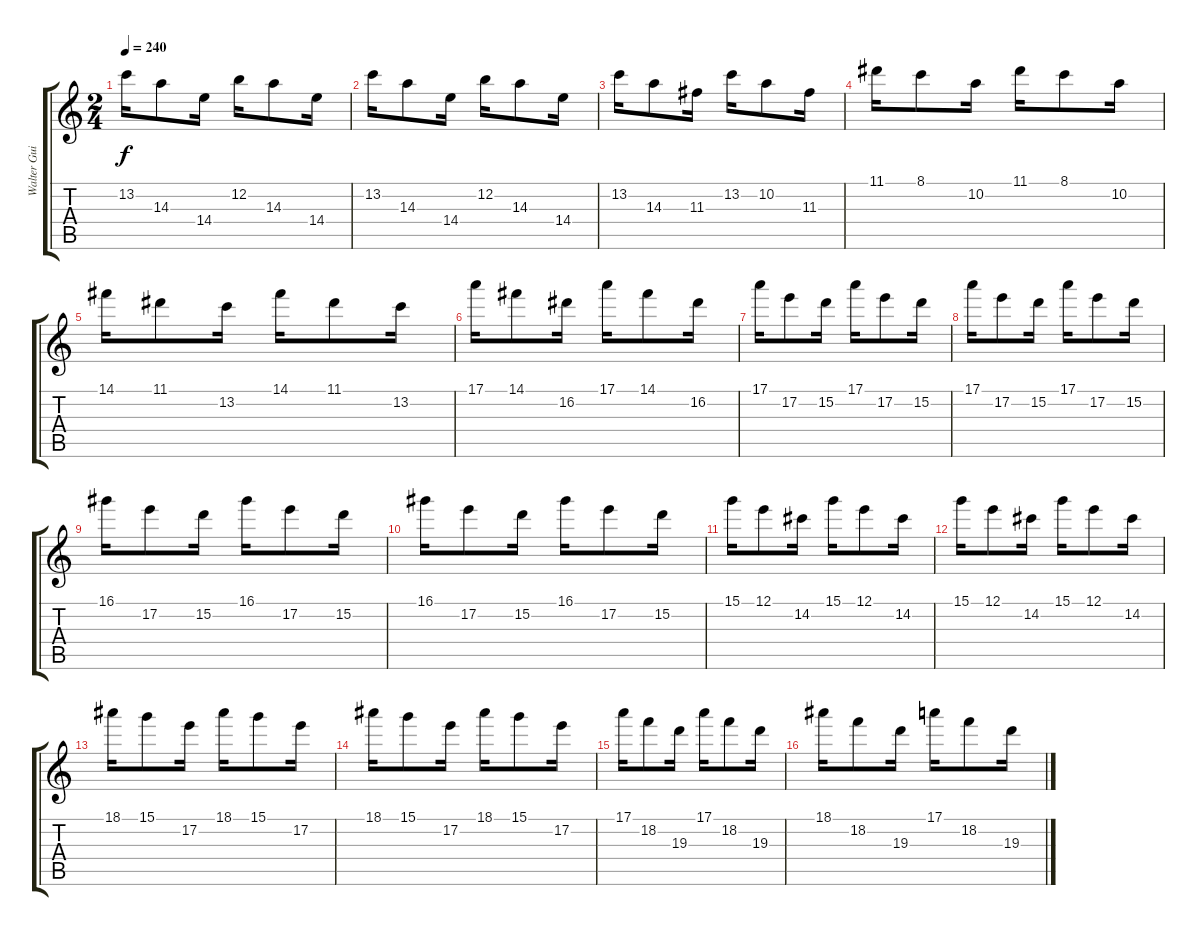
\track ("Walter Guiardino" "Walter Gui") {instrument distortionguitar}
\staff {score tabs}
\tuning (E4 B3 G3 D3 A2 E2) {hide}
\ts (2 4)
\tempo 240
\clef g2
\ks c
13.2.16{dy f} 14.3.8 14.4.16 12.2.16 14.3.8 14.4.16 |
13.2.16 14.3.8 14.4.16 12.2.16 14.3.8 14.4.16 |
13.2.16 14.3.8 11.3.16 13.2.16 10.2.8 11.3.16 |
11.1.16 8.1.8 10.2.16 11.1.16 8.1.8 10.2.16 |
14.1.16 11.1.8 13.2.16 14.1.16 11.1.8 13.2.16 |
17.1.16 14.1.8 16.2.16 17.1.16 14.1.8 16.2.16 |
17.1.16 17.2.8 15.2.16 17.1.16 17.2.8 15.2.16 |
17.1.16 17.2.8 15.2.16 17.1.16 17.2.8 15.2.16 |
16.1.16 17.2.8 15.2.16 16.1.16 17.2.8 15.2.16 |
16.1.16 17.2.8 15.2.16 16.1.16 17.2.8 15.2.16 |
15.1.16 12.1.8 14.2.16 15.1.16 12.1.8 14.2.16 |
15.1.16 12.1.8 14.2.16 15.1.16 12.1.8 14.2.16 |
18.1.16 15.1.8 17.2.16 18.1.16 15.1.8 17.2.16 |
18.1.16 15.1.8 17.2.16 18.1.16 15.1.8 17.2.16 |
17.1.16 18.2.8 19.3.16 17.1.16 18.2.8 19.3.16 |
18.1.16 18.2.8 19.3.16 17.1.16 18.2.8 19.3.16
